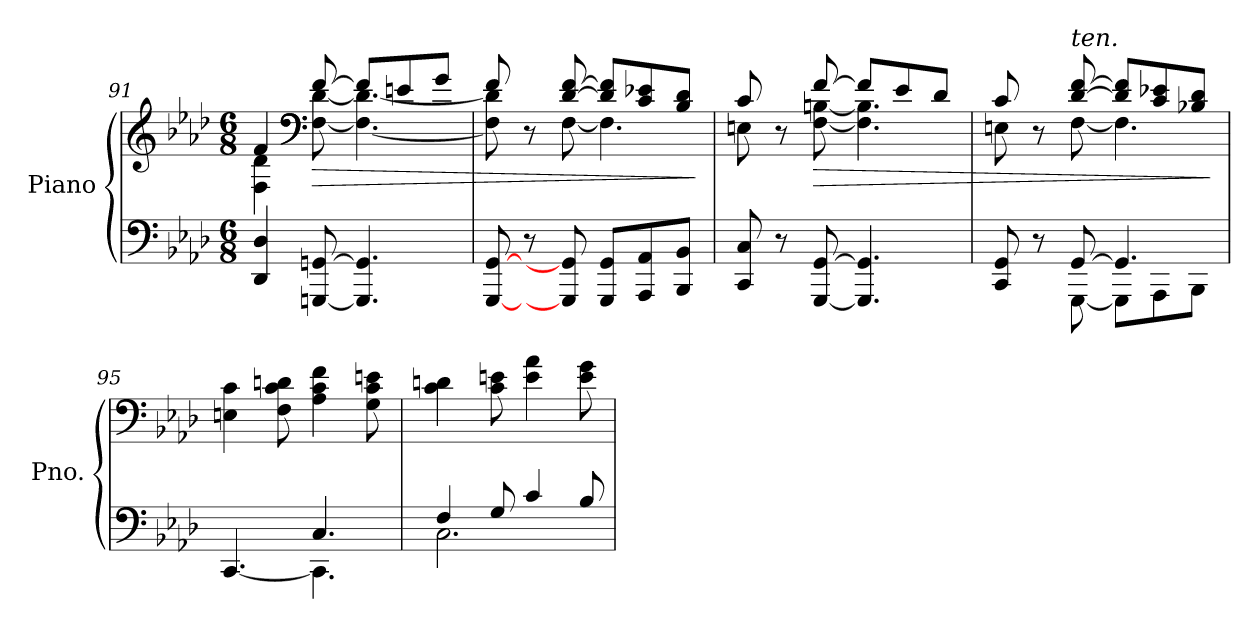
**kern	**kern	**dynam
*part1	*part1	*part1
*staff2	*staff1	*staff1/2
*I"Piano	*	*
*I'Pno.	*	*
!!LO:LB:g=z
*clefF4	*clefG2	*
*k[b-e-a-d-]	*k[b-e-a-d-]	*
*M6/8	*M6/8	*
=91	=91	=91
*	*^	*
4DD-/ 4D-/	4f/	4F\ 4d-\	.
*	*clefF4	*	*
!	!	!	!LO:HP:b
[8GGGn/ [8GGn/	[8f/	[8F\ [8d-\	>
4.GGG/] 4.GG/]	8f/L]	4.F\_ 4.d-\_	.
.	8en/	.	.
.	8g/J	.	.
=92	=92	=92	=92
[8GGG/ [8GG/	8f/	8F\] 8d-\]	.
8r	8r	8rBByy	.
8GGG/] 8GG/]	[8d-/ [8f/	[8F\	.
8GGG/ 8GG/L	8d-/] 8f/]L	4.F\]	.
8AAA-/ 8AA-/	8c/ 8e-X/	.	.
8BBB-/ 8BB-/J	8B-/ 8d-/J	.	.
*	*v	*v	*
.	.	]
=93	=93	=93
*	*^	*
8CC/ 8C/	8c/	8En\	.
8r	8r	8rBByy	.
!	!	!	!LO:HP:b
[8GGG/ [8GG/	[8f/	[8F\ [8Bn\	>
4.GGG/] 4.GG/]	8f/L]	4.F\] 4.B\]	.
.	8e-/	.	.
.	8d-/J	.	.
=94	=94	=94	=94
*^	*	*	*
8CC/ 8GG/	4rFFFyy	8c/	8En\	.
8r	.	8r	8rGGyy	.
!	!	!LO:TX:a:i:t=ten.	!	!
[8GG/	[8GGG\	[8d-/ [8f/	[8F\	.
4.GG/]	8GGG\L]	8d-/] 8f/]L	4.F\]	.
.	8AAA-\	8c/ 8e-X/	.	.
.	8BBB-\J	8B-X/ 8d-/J	.	.
*v	*v	*	*	*
*	*v	*v	*
.	.	]
=95	=95	=95
*^	*	*
[4.CC/	4.rAAAyy	4En\ 4c\	.
.	.	8F\ 8c\ 8dn\	.
4.C/	4.CC\]	4A-\ 4c\ 4f\	.
.	.	8G\ 8c\ 8en\	.
!!LO:LB:g=z
=96	=96	=96	=96
4F/	2.C\	4c\ 4dn\	.
8G/	.	8c\ 8en\	.
4c/	.	4e\ 4a-\	.
8B-/	.	8e\ 8g\	.
*v	*v	*	*
=	=	=
*-	*-	*-
